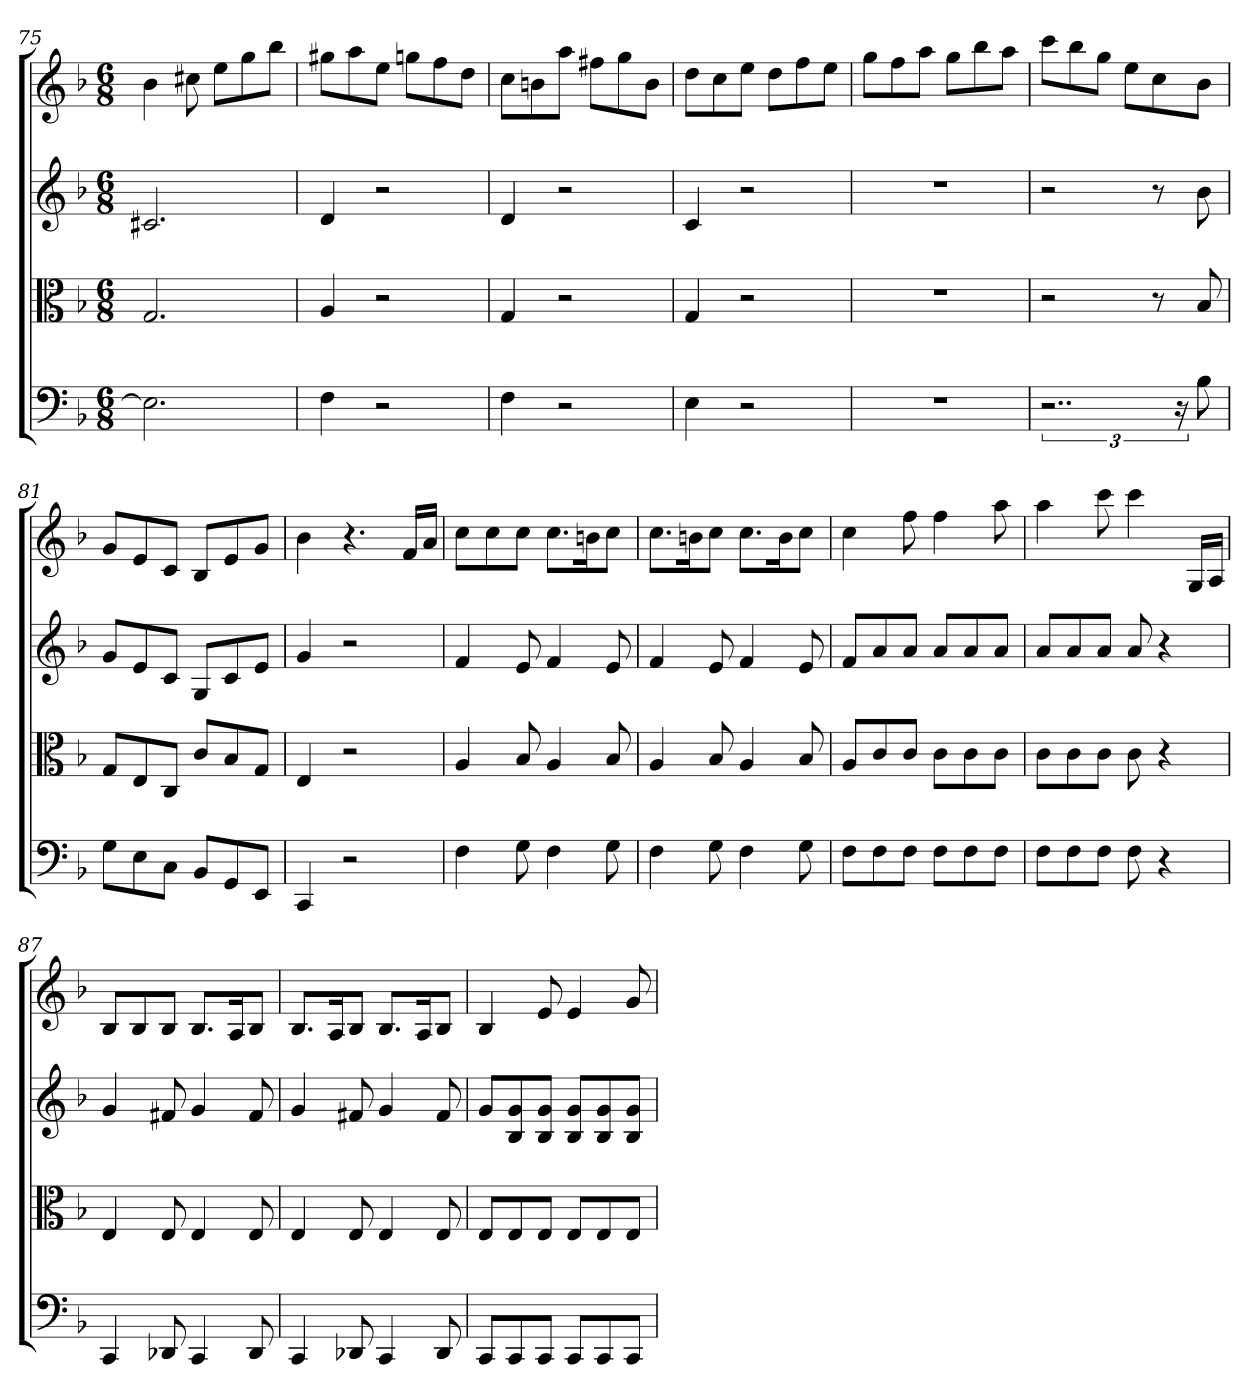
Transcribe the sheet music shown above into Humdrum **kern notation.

**kern	**kern	**kern	**kern
*part4	*part3	*part2	*part1
*staff4	*staff3	*staff2	*staff1
*clefF4	*clefC3	*	*
*k[b-]	*k[b-]	*k[b-]	*k[b-]
*F:	*F:	*F:	*F:
*M6/8	*M6/8	*M6/8	*M6/8
=75	=75	=75	=75
2.E]	2.G	2.c#X	4b-
.	.	.	8cc#X
.	.	.	8eeL
.	.	.	8gg
.	.	.	8bb-J
=76	=76	=76	=76
4F	4A	4d	8gg#XL
.	.	.	8aa
2r	2r	2r	8eeJ
.	.	.	8ggnL
.	.	.	8ff
.	.	.	8ddJ
=77	=77	=77	=77
4F	4G	4d	8ccL
.	.	.	8bn
2r	2r	2r	8aaJ
.	.	.	8ff#XL
.	.	.	8gg
.	.	.	8bJ
=78	=78	=78	=78
4E	4G	4c	8ddL
.	.	.	8cc
2r	2r	2r	8eeJ
.	.	.	8ddL
.	.	.	8ff
.	.	.	8eeJ
=79	=79	=79	=79
2.r	2.r	2.r	8ggL
.	.	.	8ff
.	.	.	8aaJ
.	.	.	8ggL
.	.	.	8bb-
.	.	.	8aaJ
=80	=80	=80	=80
3..r	2r	2r	8cccL
.	.	.	8bb-
.	.	.	8ggJ
.	.	.	8eeL
.	8r	8r	8cc
24r	.	.	.
8B-	8B-	8b-	8b-J
=81	=81	=81	=81
8G\L	8G/L	8gL	8gL
8E\	8E/	8e	8e
8C\J	8C/J	8cJ	8cJ
8BB-/L	8c/L	8GL	8B-L
8GG/	8B-/	8c	8e
8EE/J	8G/J	8eJ	8gJ
=82	=82	=82	=82
4CC	4E	4g	4b-
2r	2r	2r	4.r
.	.	.	16fLL
.	.	.	16aJJ
=83	=83	=83	=83
4F	4A	4f	8ccL
.	.	.	8cc
8G	8B-	8e	8ccJ
4F	4A	4f	8.ccL
.	.	.	16bnK
8G	8B-	8e	8ccJ
=84	=84	=84	=84
4F	4A	4f	8.ccL
.	.	.	16bnK
8G	8B-	8e	8ccJ
4F	4A	4f	8.ccL
.	.	.	16bK
8G	8B-	8e	8ccJ
=85	=85	=85	=85
8F\L	8A/L	8fL	4cc
8F\	8c/	8a	.
8F\J	8c/J	8aJ	8ff
8F\L	8c\L	8aL	4ff
8F\	8c\	8a	.
8F\J	8c\J	8aJ	8aa
=86	=86	=86	=86
8F\L	8c\L	8aL	4aa
8F\	8c\	8a	.
8F\J	8c\J	8aJ	8ccc
8F	8c	8a	4ccc
4r	4r	4r	.
.	.	.	16GLL
.	.	.	16AJJ
=87	=87	=87	=87
4CC	4E	4g	8B-L
.	.	.	8B-
8DD-X	8E	8f#X	8B-J
4CC	4E	4g	8.B-L
.	.	.	16AK
8DD-	8E	8f#	8B-J
=88	=88	=88	=88
4CC	4E	4g	8.B-L
.	.	.	16AK
8DD-X	8E	8f#X	8B-J
4CC	4E	4g	8.B-L
.	.	.	16AK
8DD-	8E	8f#	8B-J
=89	=89	=89	=89
8CC/L	8E/L	8gL	4B-
8CC/	8E/	8B- 8g	.
8CC/J	8E/J	8B- 8gJ	8e
8CC/L	8E/L	8B- 8gL	4e
8CC/	8E/	8B- 8g	.
8CC/J	8E/J	8B- 8gJ	8g
=	=	=	=
*-	*-	*-	*-
